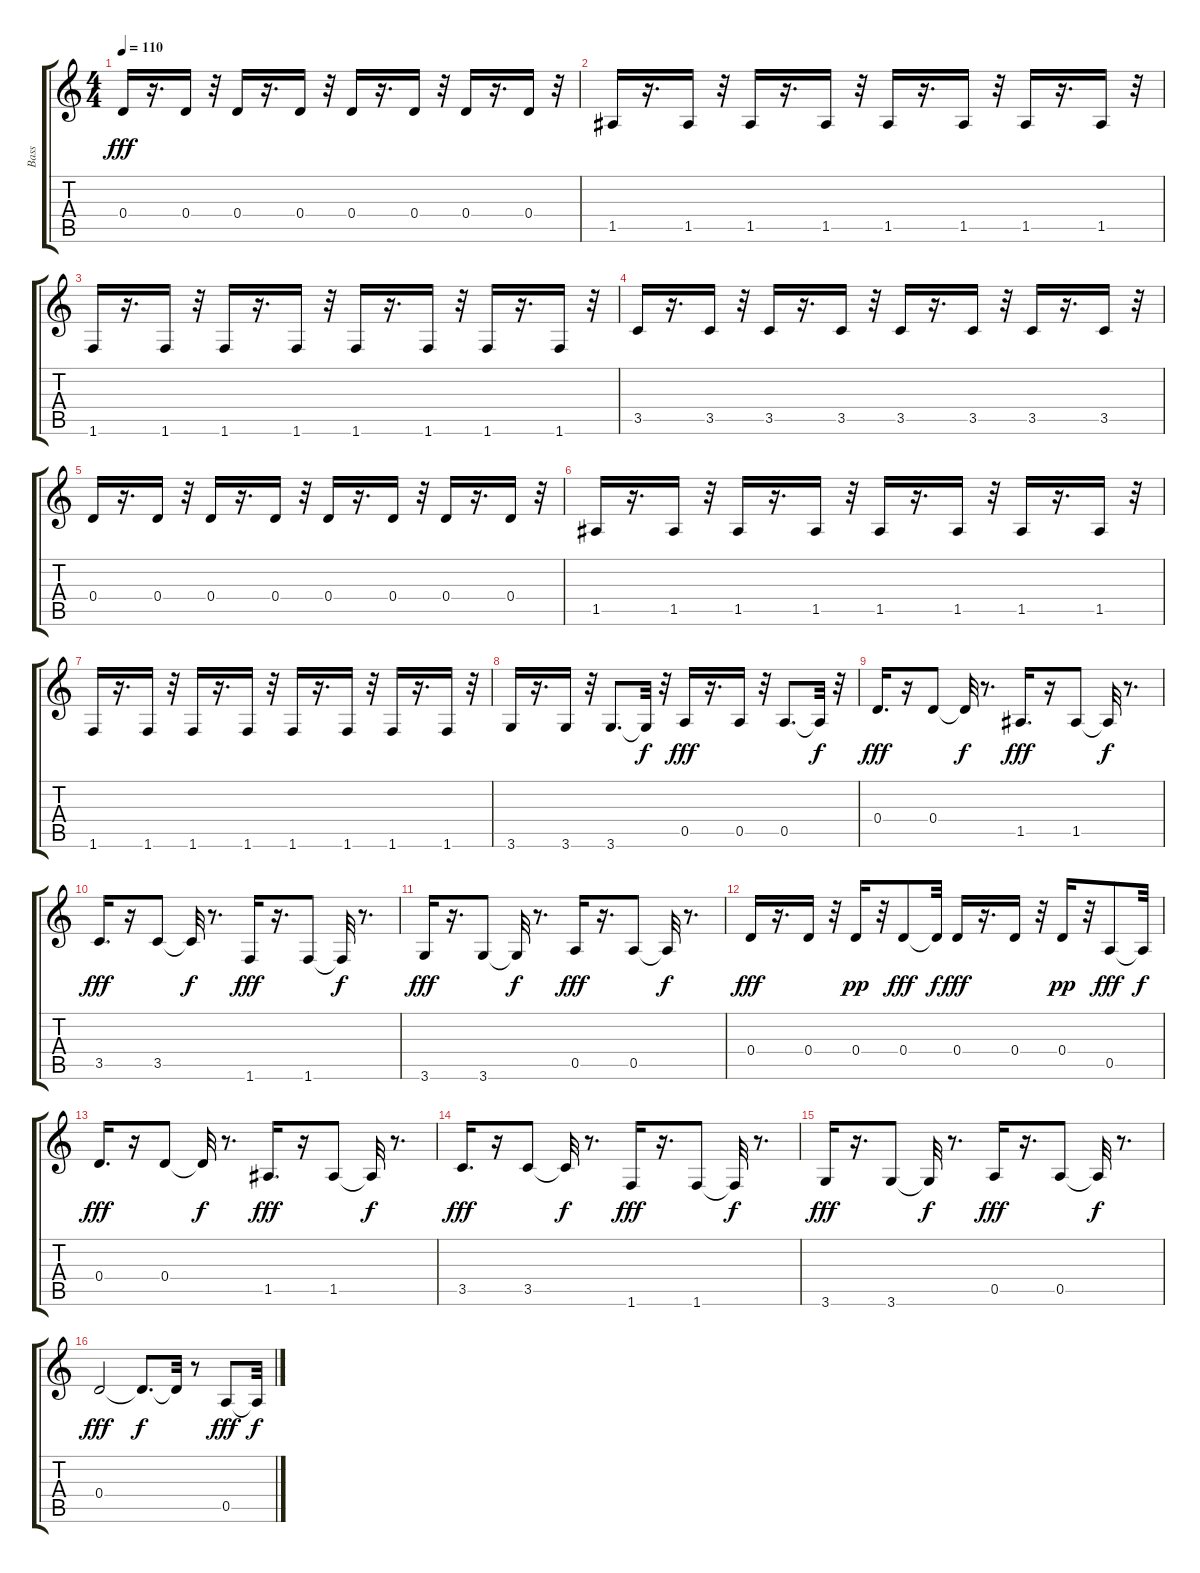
\track ("Bass" "Bass") {instrument electricbassfinger}
\staff {score tabs}
\tuning (E4 B3 G3 D3 A2 E2) {hide}
\ts (4 4)
\tempo 110
\clef g2
\ks c
0.4.16{dy fff} r.16{d} 0.4.16 r.32 0.4.16 r.16{d} 0.4.16 r.32 0.4.16 r.16{d} 0.4.16 r.32 0.4.16 r.16{d} 0.4.16 r.32 |
1.5.16 r.16{d} 1.5.16 r.32 1.5.16 r.16{d} 1.5.16 r.32 1.5.16 r.16{d} 1.5.16 r.32 1.5.16 r.16{d} 1.5.16 r.32 |
1.6.16 r.16{d} 1.6.16 r.32 1.6.16 r.16{d} 1.6.16 r.32 1.6.16 r.16{d} 1.6.16 r.32 1.6.16 r.16{d} 1.6.16 r.32 |
3.5.16 r.16{d} 3.5.16 r.32 3.5.16 r.16{d} 3.5.16 r.32 3.5.16 r.16{d} 3.5.16 r.32 3.5.16 r.16{d} 3.5.16 r.32 |
0.4.16 r.16{d} 0.4.16 r.32 0.4.16 r.16{d} 0.4.16 r.32 0.4.16 r.16{d} 0.4.16 r.32 0.4.16 r.16{d} 0.4.16 r.32 |
1.5.16 r.16{d} 1.5.16 r.32 1.5.16 r.16{d} 1.5.16 r.32 1.5.16 r.16{d} 1.5.16 r.32 1.5.16 r.16{d} 1.5.16 r.32 |
1.6.16 r.16{d} 1.6.16 r.32 1.6.16 r.16{d} 1.6.16 r.32 1.6.16 r.16{d} 1.6.16 r.32 1.6.16 r.16{d} 1.6.16 r.32 |
3.6.16 r.16{d} 3.6.16 r.32 3.6.8{d} 3.6{t}.32{dy f} r.32 0.5.16{dy fff} r.16{d} 0.5.16 r.32 0.5.8{d} 0.5{t}.32{dy f} r.32 |
0.4.16{d dy fff} r.16 0.4.8 0.4{t}.32{dy f} r.8{d} 1.5.16{d dy fff} r.16 1.5.8 1.5{t}.32{dy f} r.8{d} |
3.5.16{d dy fff} r.16 3.5.8 3.5{t}.32{dy f} r.8{d} 1.6.16{dy fff} r.16{d} 1.6.8 1.6{t}.32{dy f} r.8{d} |
3.6.16{dy fff} r.16{d} 3.6.8 3.6{t}.32{dy f} r.8{d} 0.5.16{dy fff} r.16{d} 0.5.8 0.5{t}.32{dy f} r.8{d} |
0.4.16{dy fff} r.16{d} 0.4.16 r.32 0.4.16{dy pp} r.32 0.4.8{dy fff} 0.4{t}.32{dy f} 0.4.16{dy fff} r.16{d} 0.4.16 r.32 0.4.16{dy pp} r.32 0.5.8{dy fff} 0.5{t}.32{dy f} |
0.4.16{d dy fff} r.16 0.4.8 0.4{t}.32{dy f} r.8{d} 1.5.16{d dy fff} r.16 1.5.8 1.5{t}.32{dy f} r.8{d} |
3.5.16{d dy fff} r.16 3.5.8 3.5{t}.32{dy f} r.8{d} 1.6.16{dy fff} r.16{d} 1.6.8 1.6{t}.32{dy f} r.8{d} |
3.6.16{dy fff} r.16{d} 3.6.8 3.6{t}.32{dy f} r.8{d} 0.5.16{dy fff} r.16{d} 0.5.8 0.5{t}.32{dy f} r.8{d} |
0.4.2{dy fff} 0.4{t}.8{d dy f} 0.4{t}.32 r.8 0.5.8{dy fff} 0.5{t}.32{dy f}
